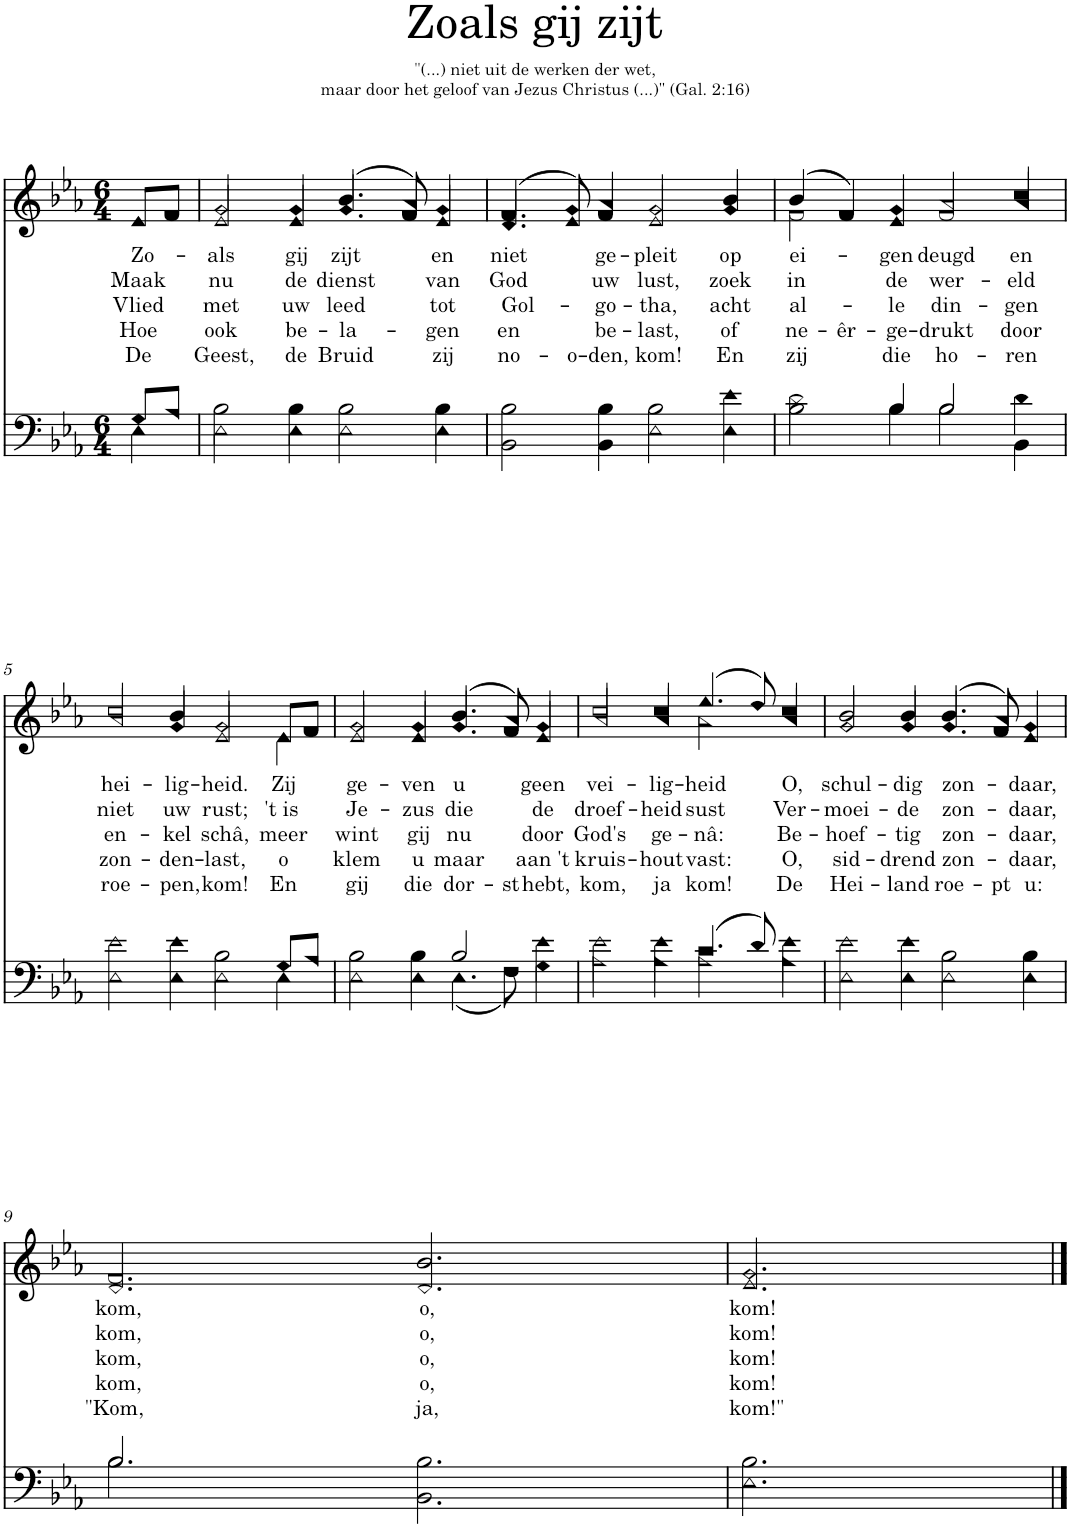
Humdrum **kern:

**kern	**kern	**text	**text	**text	**text	**text
*part2	*part1	*part1	*part1	*part1	*part1	*part1
*staff2	*staff1	*staff1	*staff1	*staff1	*staff1	*staff1
*I"Men	*I"Women	*	*	*	*	*
*clefF4	*clefG2	*	*	*	*	*
*k[b-e-a-]	*k[b-e-a-]	*	*	*	*	*
*M6/4	*M6/4	*	*	*	*	*
=1	=1	=1	=1	=1	=1	=1
*^	*	*	*	*	*	*
!	!	!	!LO:LY:b	!LO:LY:b	!LO:LY:b	!LO:LY:b	!LO:LY:b
*	*	*^	*	*	*	*	*
8G/L	4E-\	8e-/L	4e-	Zo-	Maak	Vlied	Hoe	De
8A-/J	.	8f/J	.	.	.	.	.	.
=2	=2	=2	=2	=2	=2	=2	=2	=2
!	!	!	!	!LO:LY:b	!LO:LY:b	!LO:LY:b	!LO:LY:b	!LO:LY:b
2B-\	2E-\	2g/	2e-/	-als	nu	met	ook	Geest,
!	!	!	!	!LO:LY:b	!LO:LY:b	!LO:LY:b	!LO:LY:b	!LO:LY:b
4B-\	4E-\	4g/	4e-/	gij	de	uw	be-	de
!	!	!	!	!LO:LY:b	!LO:LY:b	!LO:LY:b	!LO:LY:b	!LO:LY:b
2B-\	2E-\	(4.b-/	(>4.g/	zijt	dienst	leed	-la-	Bruid
.	.	8a-/)	8f/)	.	.	.	.	.
!	!	!	!	!LO:LY:b	!LO:LY:b	!LO:LY:b	!LO:LY:b	!LO:LY:b
4B-\	4E-\	4g/	4e-/	en	van	tot	-gen	zij
=3	=3	=3	=3	=3	=3	=3	=3	=3
!	!	!	!	!LO:LY:b	!LO:LY:b	!LO:LY:b	!LO:LY:b	!LO:LY:b
2B-\	2BB-\	(4.f/	(4.d/	niet	God	Gol-	en	no-
!	!	!	!	!	!	!	!	!LO:LY:b
.	.	8g/)	8e-/)	.	.	.	.	-o-
!	!	!	!	!LO:LY:b	!LO:LY:b	!LO:LY:b	!LO:LY:b	!LO:LY:b
4B-\	4BB-\	4a-/	4f/	ge-	uw	-go-	be-	-den,
!	!	!	!	!LO:LY:b	!LO:LY:b	!LO:LY:b	!LO:LY:b	!LO:LY:b
2B-\	2E-\	2g/	2e-/	-pleit	lust,	-tha,	-last,	kom!
!	!	!	!	!LO:LY:b	!LO:LY:b	!LO:LY:b	!LO:LY:b	!LO:LY:b
4e-\	4E-\	4b-/	4g/	op	zoek	acht	of	En
=4	=4	=4	=4	=4	=4	=4	=4	=4
!	!	!	!	!LO:LY:b	!LO:LY:b	!LO:LY:b	!LO:LY:b	!LO:LY:b
2d\	2B-\	(4b-/	2f\	ei-	in	al-	ne-	zij
!	!	!	!	!	!	!	!LO:LY:b	!
.	.	4f/)	.	.	.	.	-êr-	.
!	!	!	!	!LO:LY:b	!LO:LY:b	!LO:LY:b	!LO:LY:b	!LO:LY:b
4B-/	4B-\	4g/	4e-/	-gen	de	-le	-ge-	die
!	!	!	!	!LO:LY:b	!LO:LY:b	!LO:LY:b	!LO:LY:b	!LO:LY:b
2B-/	2B-\	2a-/	2f/	deugd	wer-	din-	-drukt	ho-
!	!	!	!	!LO:LY:b	!LO:LY:b	!LO:LY:b	!LO:LY:b	!LO:LY:b
4d\	4BB-\	4cc/	4a-/	en	-eld	-gen	door	-ren
!!LO:LB:g=z	!!
=5	=5	=5	=5	=5	=5	=5	=5	=5
!	!	!	!	!LO:LY:b	!LO:LY:b	!LO:LY:b	!LO:LY:b	!LO:LY:b
2e-\	2E-\	2cc/	2a-/	hei-	niet	en-	zon-	roe-
!	!	!	!	!LO:LY:b	!LO:LY:b	!LO:LY:b	!LO:LY:b	!LO:LY:b
4e-\	4E-\	4b-/	4g/	-lig-	uw	-kel	-den-	-pen,
!	!	!	!	!LO:LY:b	!LO:LY:b	!LO:LY:b	!LO:LY:b	!LO:LY:b
2B-\	2E-\	2g/	2e-/	-heid.	rust;	schâ,	-last,	kom!
!	!	!	!	!LO:LY:b	!LO:LY:b	!LO:LY:b	!LO:LY:b	!LO:LY:b
8G/L	4E-\	8e-/L	4e-\	Zij	't is	meer	o	En
8A-/J	.	8f/J	.	.	.	.	.	.
=6	=6	=6	=6	=6	=6	=6	=6	=6
!	!	!	!	!LO:LY:b	!LO:LY:b	!LO:LY:b	!LO:LY:b	!LO:LY:b
2B-\	2E-\	2g/	2e-/	ge-	Je-	wint	klem	gij
!	!	!	!	!LO:LY:b	!LO:LY:b	!LO:LY:b	!LO:LY:b	!LO:LY:b
4B-\	4E-\	4g/	4e-/	-ven	-zus	gij	u	die
!	!	!	!	!LO:LY:b	!LO:LY:b	!LO:LY:b	!LO:LY:b	!LO:LY:b
2B-/	(4.E-\	(4.b-/	(4.g/	u	die	nu	maar	dor-
!	!	!	!	!	!	!	!	!LO:LY:b
.	8F\)	8a-/)	8f/)	.	.	.	.	-st
!	!	!	!	!LO:LY:b	!LO:LY:b	!LO:LY:b	!LO:LY:b	!LO:LY:b
4e-\	4G\	4g/	4e-/	geen	de	door	aan 't	hebt,
=7	=7	=7	=7	=7	=7	=7	=7	=7
!	!	!	!	!LO:LY:b	!LO:LY:b	!LO:LY:b	!LO:LY:b	!LO:LY:b
2e-\	2A-\	2cc/	2a-/	vei-	droef-	God's	kruis-	kom,
!	!	!	!	!LO:LY:b	!LO:LY:b	!LO:LY:b	!LO:LY:b	!LO:LY:b
4e-\	4A-\	4cc/	4a-/	-lig-	-heid	ge-	-hout	ja
!	!	!	!	!LO:LY:b	!LO:LY:b	!LO:LY:b	!LO:LY:b	!LO:LY:b
(4.c/	2A-\	(4.ee-/	2a-\	-heid	sust	-nâ:	vast:	kom!
8d/)	.	8dd/)	.	.	.	.	.	.
!	!	!	!	!LO:LY:b	!LO:LY:b	!LO:LY:b	!LO:LY:b	!LO:LY:b
4e-\	4A-\	4cc/	4a-/	O,	Ver-	Be-	O,	De
=8	=8	=8	=8	=8	=8	=8	=8	=8
!	!	!	!	!LO:LY:b	!LO:LY:b	!LO:LY:b	!LO:LY:b	!LO:LY:b
2e-\	2E-\	2b-/	2g/	schul-	-moei-	-hoef-	sid-	Hei-
!	!	!	!	!LO:LY:b	!LO:LY:b	!LO:LY:b	!LO:LY:b	!LO:LY:b
4e-\	4E-\	4b-/	4g/	-dig	-de	-tig	-drend	-land
!	!	!	!	!LO:LY:b	!LO:LY:b	!LO:LY:b	!LO:LY:b	!LO:LY:b
2B-\	2E-\	(4.b-/	(4.g/	zon-	zon-	zon-	zon-	roe-
!	!	!	!	!	!	!	!	!LO:LY:b
.	.	8a-/)	8f/)	.	.	.	.	-pt
!	!	!	!	!LO:LY:b	!LO:LY:b	!LO:LY:b	!LO:LY:b	!LO:LY:b
4B-\	4E-\	4g/	4e-/	-daar,	-daar,	-daar,	-daar,	u:
!!LO:LB:g=z	!!
=9	=9	=9	=9	=9	=9	=9	=9	=9
!	!	!	!	!LO:LY:b	!LO:LY:b	!LO:LY:b	!LO:LY:b	!LO:LY:b
2.B-/	2.B-\	2.f/	2.d/	kom,	kom,	kom,	kom,	"Kom,
!	!	!	!	!LO:LY:b	!LO:LY:b	!LO:LY:b	!LO:LY:b	!LO:LY:b
2.B-\	2.BB-\	2.b-/	2.d/	o,	o,	o,	o,	ja,
=10	=10	=10	=10	=10	=10	=10	=10	=10
!	!	!	!	!LO:LY:b	!LO:LY:b	!LO:LY:b	!LO:LY:b	!LO:LY:b
2.B-\	2.E-\	2.g/	2.e-/	kom!	kom!	kom!	kom!	kom!"
*v	*v	*	*	*	*	*	*	*
*	*v	*v	*	*	*	*	*
==	==	==	==	==	==	==
*-	*-	*-	*-	*-	*-	*-
